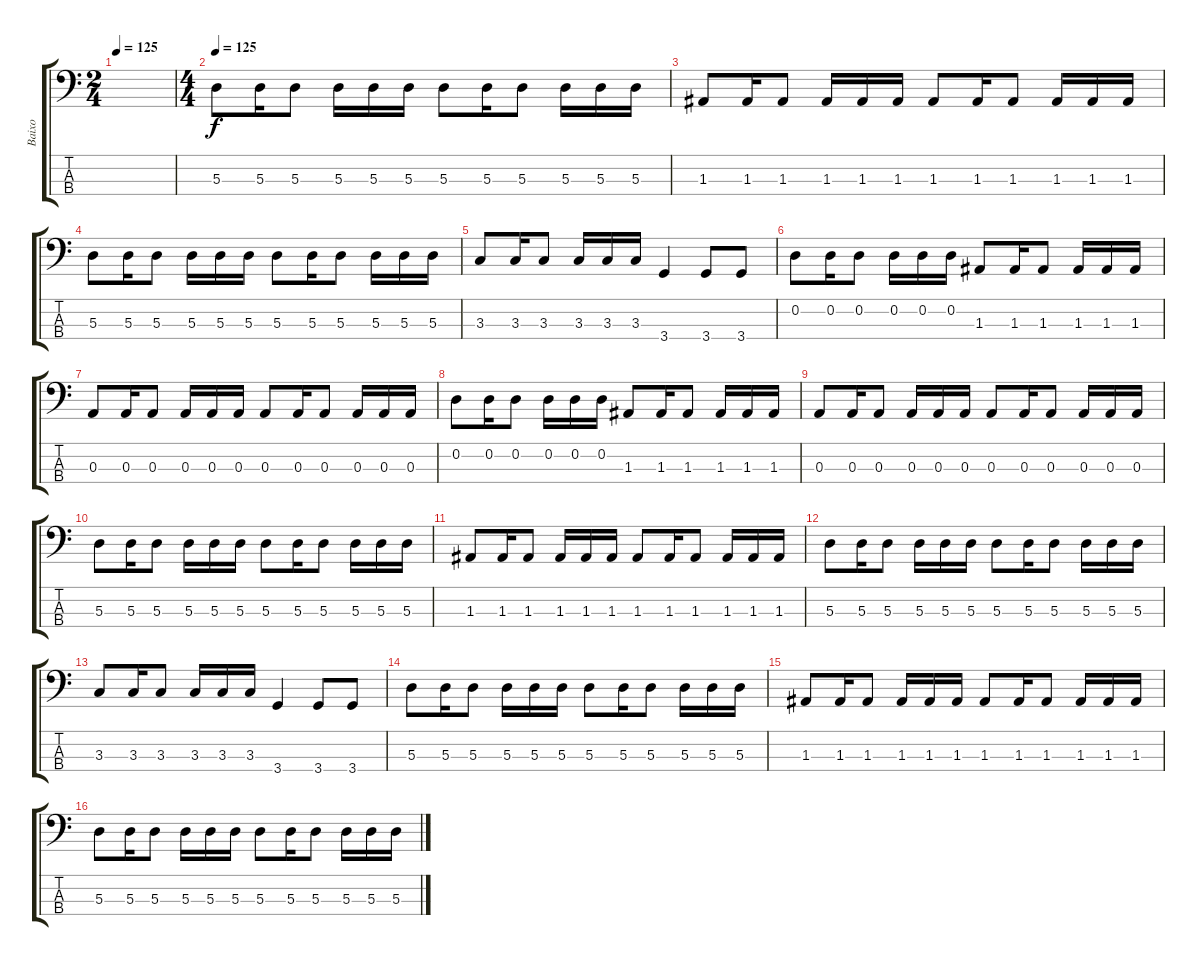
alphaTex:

\track ("Baixo" "Baixo") {instrument electricbassfinger}
\staff {score tabs}
\tuning (G2 D2 A1 E1) {hide}
\ts (2 4)
\tempo 125
\clef f4
\ks c
|
\ts (4 4)
\tempo 125
5.3.8 5.3.16 5.3.8 5.3.16 5.3.16 5.3.16 5.3.8 5.3.16 5.3.8 5.3.16 5.3.16 5.3.16 |
1.3.8 1.3.16 1.3.8 1.3.16 1.3.16 1.3.16 1.3.8 1.3.16 1.3.8 1.3.16 1.3.16 1.3.16 |
5.3.8 5.3.16 5.3.8 5.3.16 5.3.16 5.3.16 5.3.8 5.3.16 5.3.8 5.3.16 5.3.16 5.3.16 |
3.3.8 3.3.16 3.3.8 3.3.16 3.3.16 3.3.16 3.4.4 3.4.8 3.4.8 |
0.2.8 0.2.16 0.2.8 0.2.16 0.2.16 0.2.16 1.3.8 1.3.16 1.3.8 1.3.16 1.3.16 1.3.16 |
0.3.8 0.3.16 0.3.8 0.3.16 0.3.16 0.3.16 0.3.8 0.3.16 0.3.8 0.3.16 0.3.16 0.3.16 |
0.2.8 0.2.16 0.2.8 0.2.16 0.2.16 0.2.16 1.3.8 1.3.16 1.3.8 1.3.16 1.3.16 1.3.16 |
0.3.8 0.3.16 0.3.8 0.3.16 0.3.16 0.3.16 0.3.8 0.3.16 0.3.8 0.3.16 0.3.16 0.3.16 |
5.3.8 5.3.16 5.3.8 5.3.16 5.3.16 5.3.16 5.3.8 5.3.16 5.3.8 5.3.16 5.3.16 5.3.16 |
1.3.8 1.3.16 1.3.8 1.3.16 1.3.16 1.3.16 1.3.8 1.3.16 1.3.8 1.3.16 1.3.16 1.3.16 |
5.3.8 5.3.16 5.3.8 5.3.16 5.3.16 5.3.16 5.3.8 5.3.16 5.3.8 5.3.16 5.3.16 5.3.16 |
3.3.8 3.3.16 3.3.8 3.3.16 3.3.16 3.3.16 3.4.4 3.4.8 3.4.8 |
5.3.8 5.3.16 5.3.8 5.3.16 5.3.16 5.3.16 5.3.8 5.3.16 5.3.8 5.3.16 5.3.16 5.3.16 |
1.3.8 1.3.16 1.3.8 1.3.16 1.3.16 1.3.16 1.3.8 1.3.16 1.3.8 1.3.16 1.3.16 1.3.16 |
5.3.8 5.3.16 5.3.8 5.3.16 5.3.16 5.3.16 5.3.8 5.3.16 5.3.8 5.3.16 5.3.16 5.3.16
